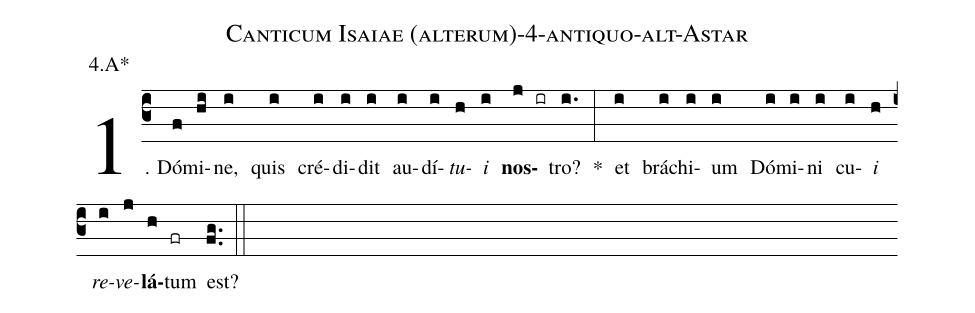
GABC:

name: Canticum Isaiae (alterum)-4-antiquo-alt-Astar;
annotation: 4.A*;
%%
(c3)1. Dó(f)mi(hi)ne,(i) quis(i) cré(i)di(i)dit(i) au(i)dí(i)<i>tu</i>(h)<i>i</i>(i) <b>nos</b>(j ir)tro?(i.) *(:) et(i) brá(i)chi(i)um(i) Dó(i)mi(i)ni(i) cu(i)<i>i</i>(h) <i>re</i>(i)<i>ve</i>(j)<b>lá</b>(h)tum(fr) est?(fg..) (::)
